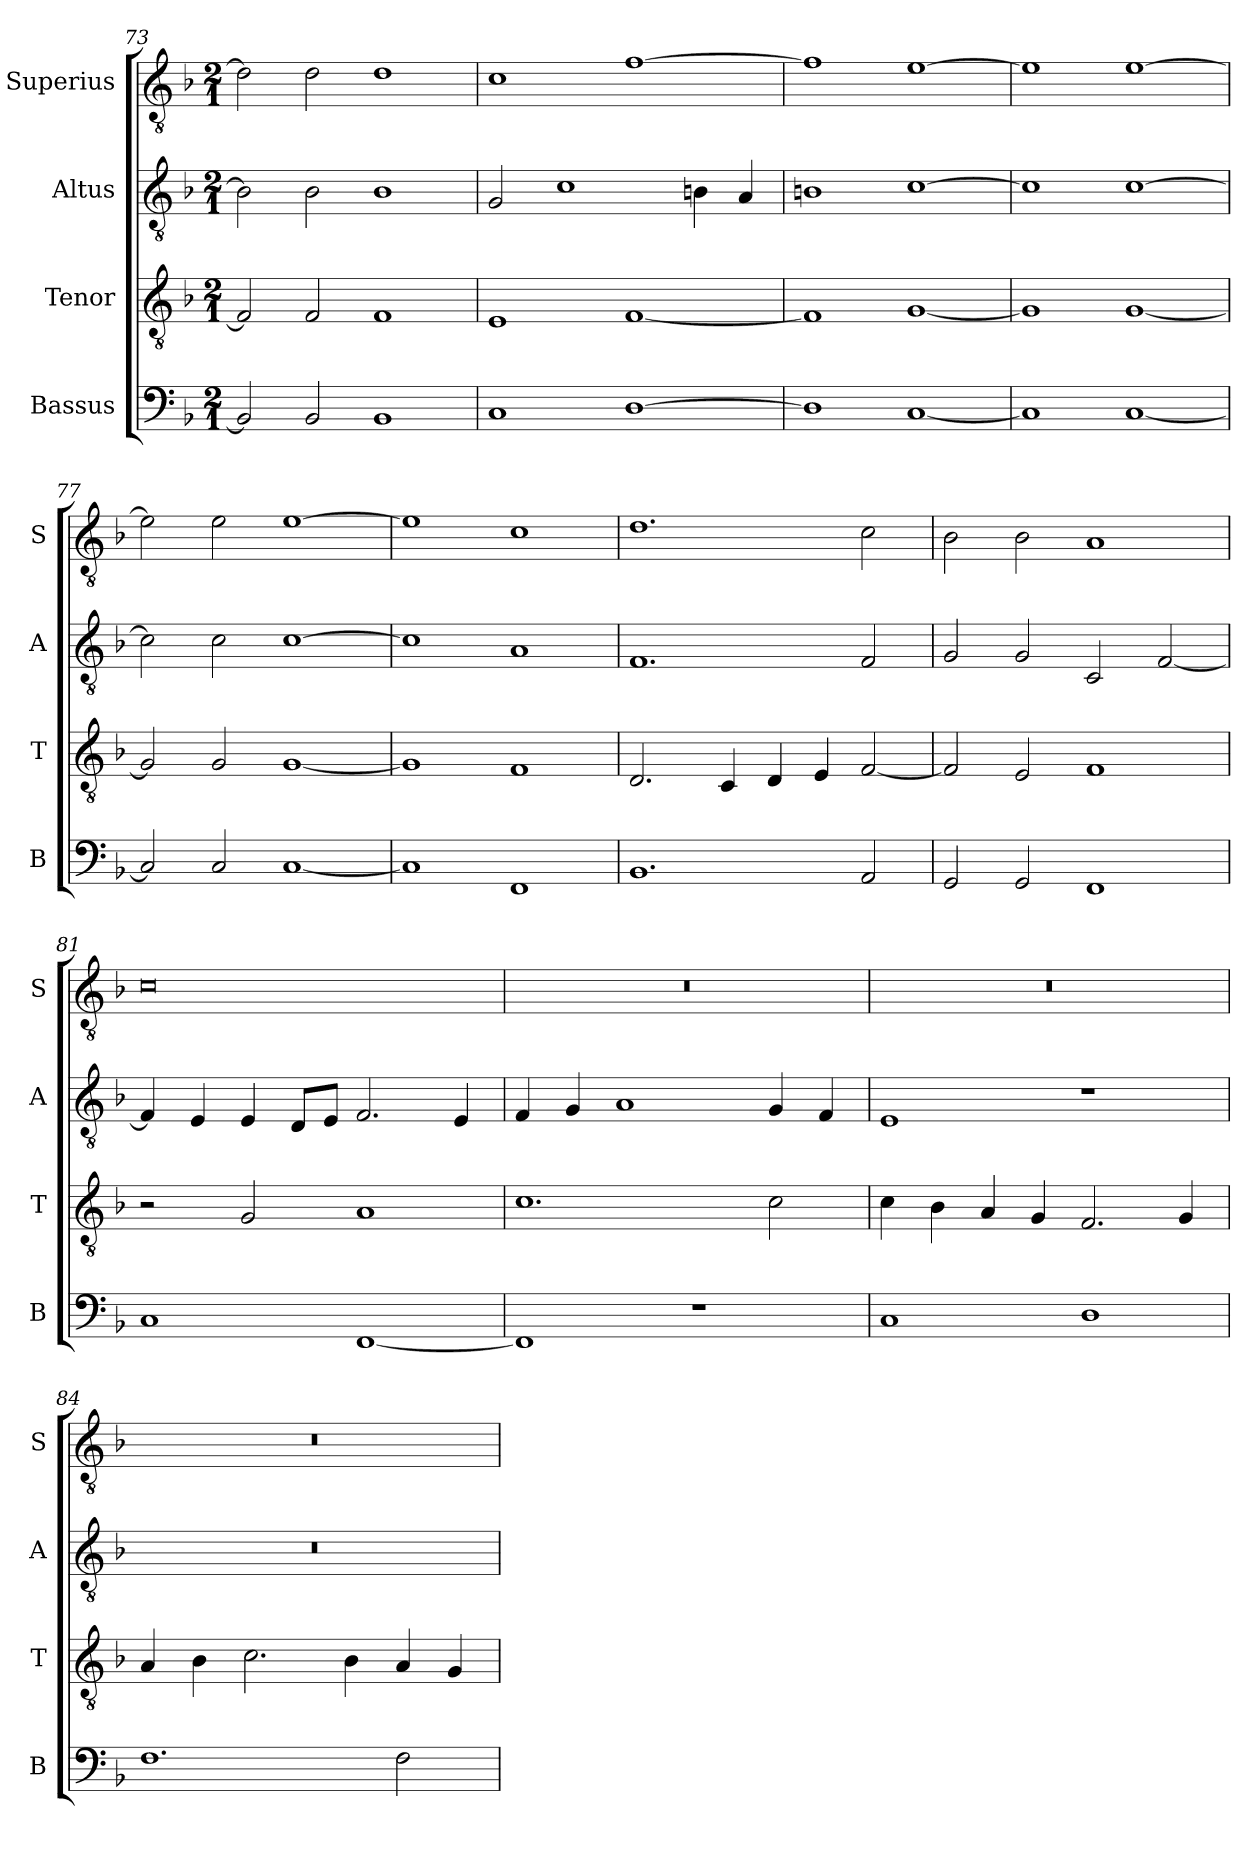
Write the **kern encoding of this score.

**kern	**kern	**kern	**kern
*part4	*part3	*part2	*part1
*staff4	*staff3	*staff2	*staff1
*I"Bassus	*I"Tenor	*I"Altus	*I"Superius
*I'B	*I'T	*I'A	*I'S
*clefF4	*clefGv2	*clefGv2	*clefGv2
*k[b-]	*k[b-]	*k[b-]	*k[b-]
*M2/1	*M2/1	*M2/1	*M2/1
=73	=73	=73	=73
2BB-]	2F]	2B-]	2d]
2BB-	2F	2B-	2d
1BB-	1F	1B-	1d
=74	=74	=74	=74
1C	1E	2G	1c
.	.	1c	.
[1D	[1F	.	[1f
.	.	4Bn	.
.	.	4A	.
=75	=75	=75	=75
1D]	1F]	1Bn	1f]
[1C	[1G	[1c	[1e
=76	=76	=76	=76
1C]	1G]	1c]	1e]
[1C	[1G	[1c	[1e
=77	=77	=77	=77
2C]	2G]	2c]	2e]
2C	2G	2c	2e
[1C	[1G	[1c	[1e
=78	=78	=78	=78
1C]	1G]	1c]	1e]
1FF	1F	1A	1c
=79	=79	=79	=79
1.BB-	2.D	1.F	1.d
.	4C	.	.
.	4D	.	.
.	4E	.	.
2AA	[2F	2F	2c
=80	=80	=80	=80
2GG	2F]	2G	2B-
2GG	2E	2G	2B-
1FF	1F	2C	1A
.	.	[2F	.
=81	=81	=81	=81
1C	2r	4F]	0c
.	.	4E	.
.	2G	4E	.
.	.	8DL	.
.	.	8EJ	.
[1FF	1A	2.F	.
.	.	4E	.
=82	=82	=82	=82
1FF]	1.c	4F	0r
.	.	4G	.
.	.	1A	.
1r	.	.	.
.	2c	4G	.
.	.	4F	.
=83	=83	=83	=83
1C	4c	1E	0r
.	4B-	.	.
.	4A	.	.
.	4G	.	.
1D	2.F	1r	.
.	4G	.	.
=84	=84	=84	=84
1.F	4A	0r	0r
.	4B-	.	.
.	2.c	.	.
.	4B-	.	.
2F	4A	.	.
.	4G	.	.
=	=	=	=
*-	*-	*-	*-
